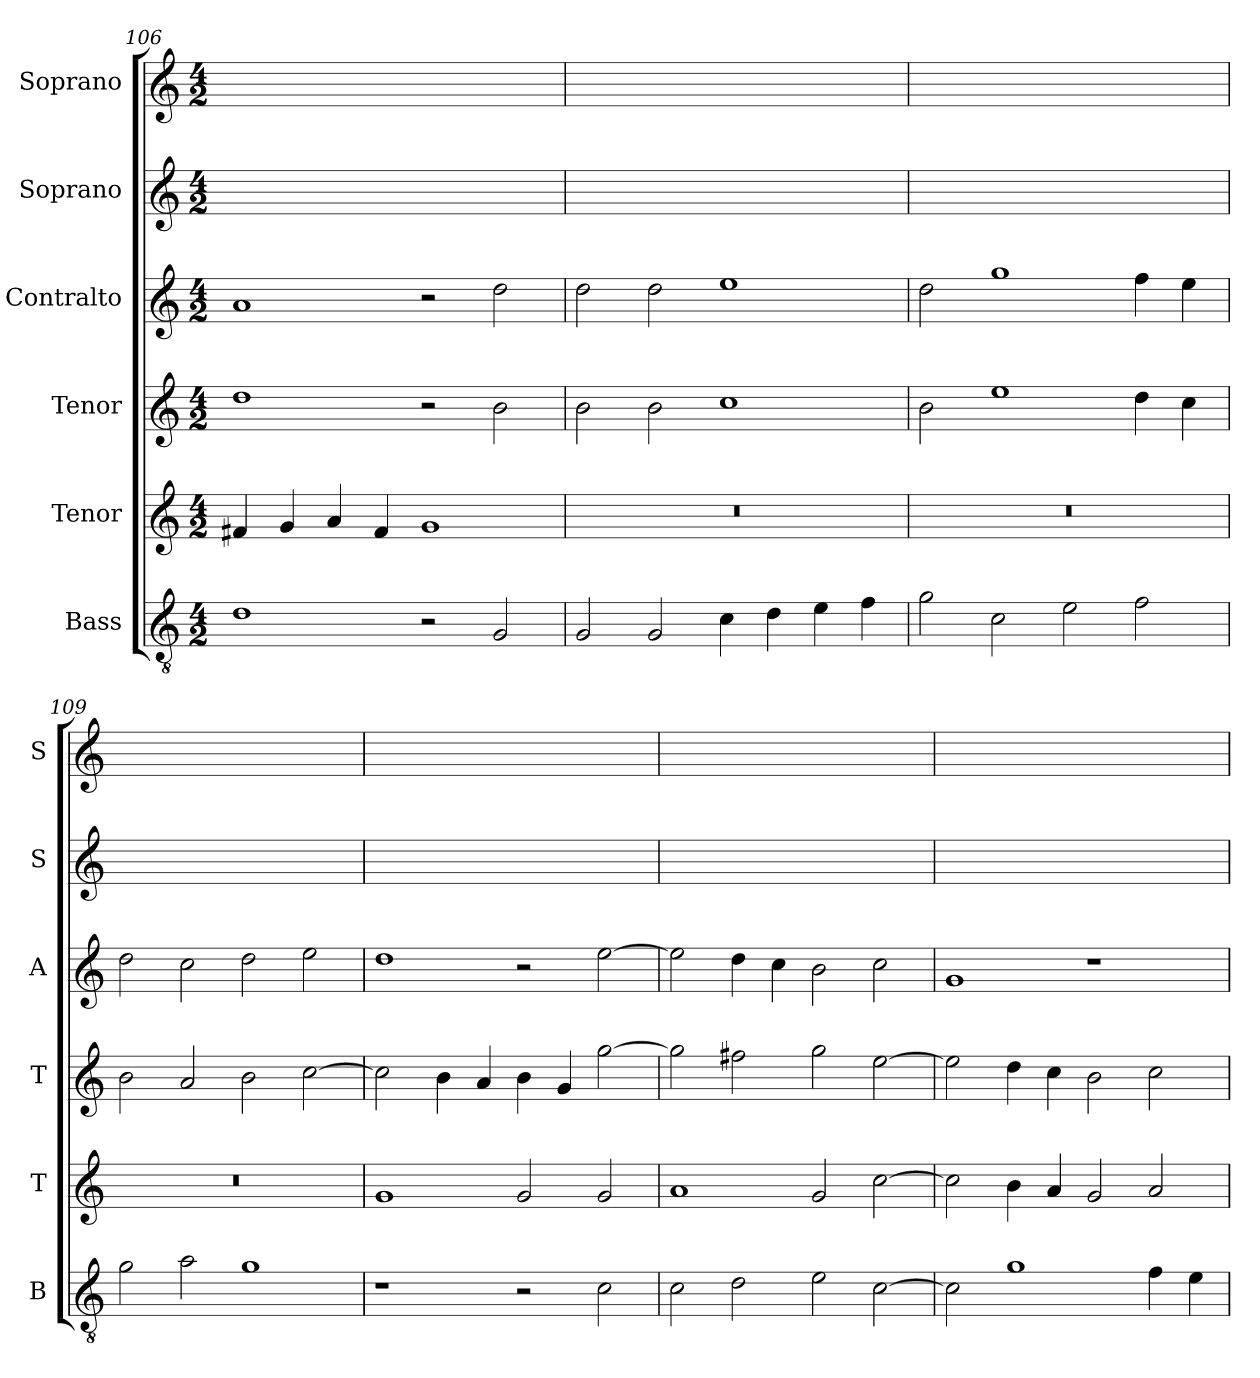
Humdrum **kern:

**kern	**kern	**kern	**kern	**kern	**kern
*part6	*part5	*part4	*part3	*part2	*part1
*staff6	*staff5	*staff4	*staff3	*staff2	*staff1
*I"Bass	*I"Tenor	*I"Tenor	*I"Contralto	*I"Soprano	*I"Soprano
*I'B	*I'T	*I'T	*I'A	*I'S	*I'S
*clefGv2	*clefG2	*clefG2	*clefG2	*clefG2	*clefG2
*k[]	*k[]	*k[]	*k[]	*k[]	*k[]
*C:ion	*C:ion	*C:ion	*C:ion	*C:ion	*C:ion
*M4/2	*M4/2	*M4/2	*M4/2	*M4/2	*M4/2
=106	=106	=106	=106	=106	=106
1d	4f#X	1dd	1a	0ryy	0ryy
.	4g	.	.	.	.
.	4a	.	.	.	.
.	4f#	.	.	.	.
2r	1g	2r	2r	.	.
2G	.	2b	2dd	.	.
=107	=107	=107	=107	=107	=107
2G	0r	2b	2dd	0ryy	0ryy
2G	.	2b	2dd	.	.
4c	.	1cc	1ee	.	.
4d	.	.	.	.	.
4e	.	.	.	.	.
4f	.	.	.	.	.
=108	=108	=108	=108	=108	=108
2g	0r	2b	2dd	0ryy	0ryy
2c	.	1ee	1gg	.	.
2e	.	.	.	.	.
2f	.	4dd	4ff	.	.
.	.	4cc	4ee	.	.
=109	=109	=109	=109	=109	=109
2g	0r	2b	2dd	0ryy	0ryy
2a	.	2a	2cc	.	.
1g	.	2b	2dd	.	.
.	.	[2cc	2ee	.	.
=110	=110	=110	=110	=110	=110
1r	1g	2cc]	1dd	0ryy	0ryy
.	.	4b	.	.	.
.	.	4a	.	.	.
2r	2g	4b	2r	.	.
.	.	4g	.	.	.
2c	2g	[2gg	[2ee	.	.
=111	=111	=111	=111	=111	=111
2c	1a	2gg]	2ee]	0ryy	0ryy
2d	.	2ff#X	4dd	.	.
.	.	.	4cc	.	.
2e	2g	2gg	2b	.	.
[2c	[2cc	[2ee	2cc	.	.
=112	=112	=112	=112	=112	=112
2c]	2cc]	2ee]	1g	0ryy	0ryy
1g	4b	4dd	.	.	.
.	4a	4cc	.	.	.
.	2g	2b	1r	.	.
4f	2a	2cc	.	.	.
4e	.	.	.	.	.
=	=	=	=	=	=
*-	*-	*-	*-	*-	*-
